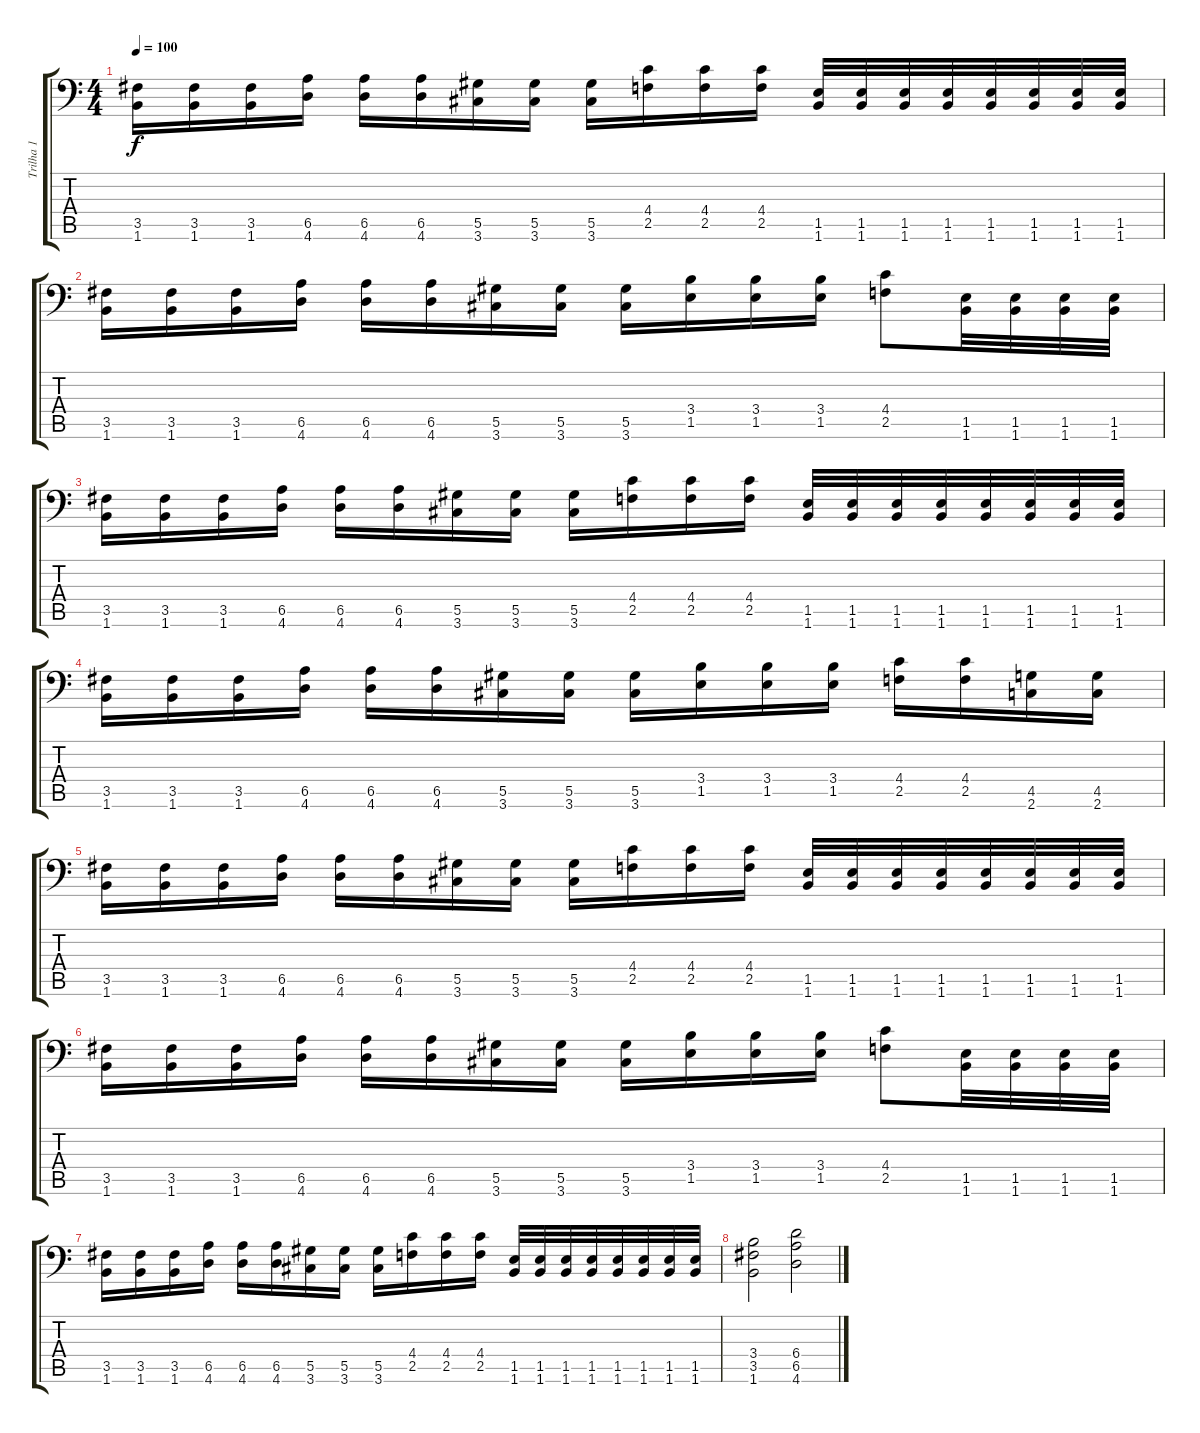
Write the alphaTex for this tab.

\track ("Trilha 1" "Trilha 1") {instrument overdrivenguitar}
\staff {score tabs}
\tuning (Bb3 F3 Db3 Ab2 Eb2 Bb1) {hide}
\ts (4 4)
\tempo 100
\clef f4
\ks c
(3.5 1.6).16{dy f} (3.5 1.6).16 (3.5 1.6).16 (6.5 4.6).16 (6.5 4.6).16 (6.5 4.6).16 (5.5 3.6).16 (5.5 3.6).16 (5.5 3.6).16 (4.4 2.5).16 (4.4 2.5).16 (4.4 2.5).16 (1.5 1.6).32 (1.5 1.6).32 (1.5 1.6).32 (1.5 1.6).32 (1.5 1.6).32 (1.5 1.6).32 (1.5 1.6).32 (1.5 1.6).32 |
(3.5 1.6).16 (3.5 1.6).16 (3.5 1.6).16 (6.5 4.6).16 (6.5 4.6).16 (6.5 4.6).16 (5.5 3.6).16 (5.5 3.6).16 (5.5 3.6).16 (3.4 1.5).16 (3.4 1.5).16 (3.4 1.5).16 (4.4 2.5).8 (1.5 1.6).32 (1.5 1.6).32 (1.5 1.6).32 (1.5 1.6).32 |
(3.5 1.6).16 (3.5 1.6).16 (3.5 1.6).16 (6.5 4.6).16 (6.5 4.6).16 (6.5 4.6).16 (5.5 3.6).16 (5.5 3.6).16 (5.5 3.6).16 (4.4 2.5).16 (4.4 2.5).16 (4.4 2.5).16 (1.5 1.6).32 (1.5 1.6).32 (1.5 1.6).32 (1.5 1.6).32 (1.5 1.6).32 (1.5 1.6).32 (1.5 1.6).32 (1.5 1.6).32 |
(3.5 1.6).16 (3.5 1.6).16 (3.5 1.6).16 (6.5 4.6).16 (6.5 4.6).16 (6.5 4.6).16 (5.5 3.6).16 (5.5 3.6).16 (5.5 3.6).16 (3.4 1.5).16 (3.4 1.5).16 (3.4 1.5).16 (4.4 2.5).16 (4.4 2.5).16 (4.5 2.6).16 (4.5 2.6).16 |
(3.5 1.6).16 (3.5 1.6).16 (3.5 1.6).16 (6.5 4.6).16 (6.5 4.6).16 (6.5 4.6).16 (5.5 3.6).16 (5.5 3.6).16 (5.5 3.6).16 (4.4 2.5).16 (4.4 2.5).16 (4.4 2.5).16 (1.5 1.6).32 (1.5 1.6).32 (1.5 1.6).32 (1.5 1.6).32 (1.5 1.6).32 (1.5 1.6).32 (1.5 1.6).32 (1.5 1.6).32 |
(3.5 1.6).16 (3.5 1.6).16 (3.5 1.6).16 (6.5 4.6).16 (6.5 4.6).16 (6.5 4.6).16 (5.5 3.6).16 (5.5 3.6).16 (5.5 3.6).16 (3.4 1.5).16 (3.4 1.5).16 (3.4 1.5).16 (4.4 2.5).8 (1.5 1.6).32 (1.5 1.6).32 (1.5 1.6).32 (1.5 1.6).32 |
(3.5 1.6).16 (3.5 1.6).16 (3.5 1.6).16 (6.5 4.6).16 (6.5 4.6).16 (6.5 4.6).16 (5.5 3.6).16 (5.5 3.6).16 (5.5 3.6).16 (4.4 2.5).16 (4.4 2.5).16 (4.4 2.5).16 (1.5 1.6).32 (1.5 1.6).32 (1.5 1.6).32 (1.5 1.6).32 (1.5 1.6).32 (1.5 1.6).32 (1.5 1.6).32 (1.5 1.6).32 |
(3.4 3.5 1.6).2 (6.4 6.5 4.6).2
